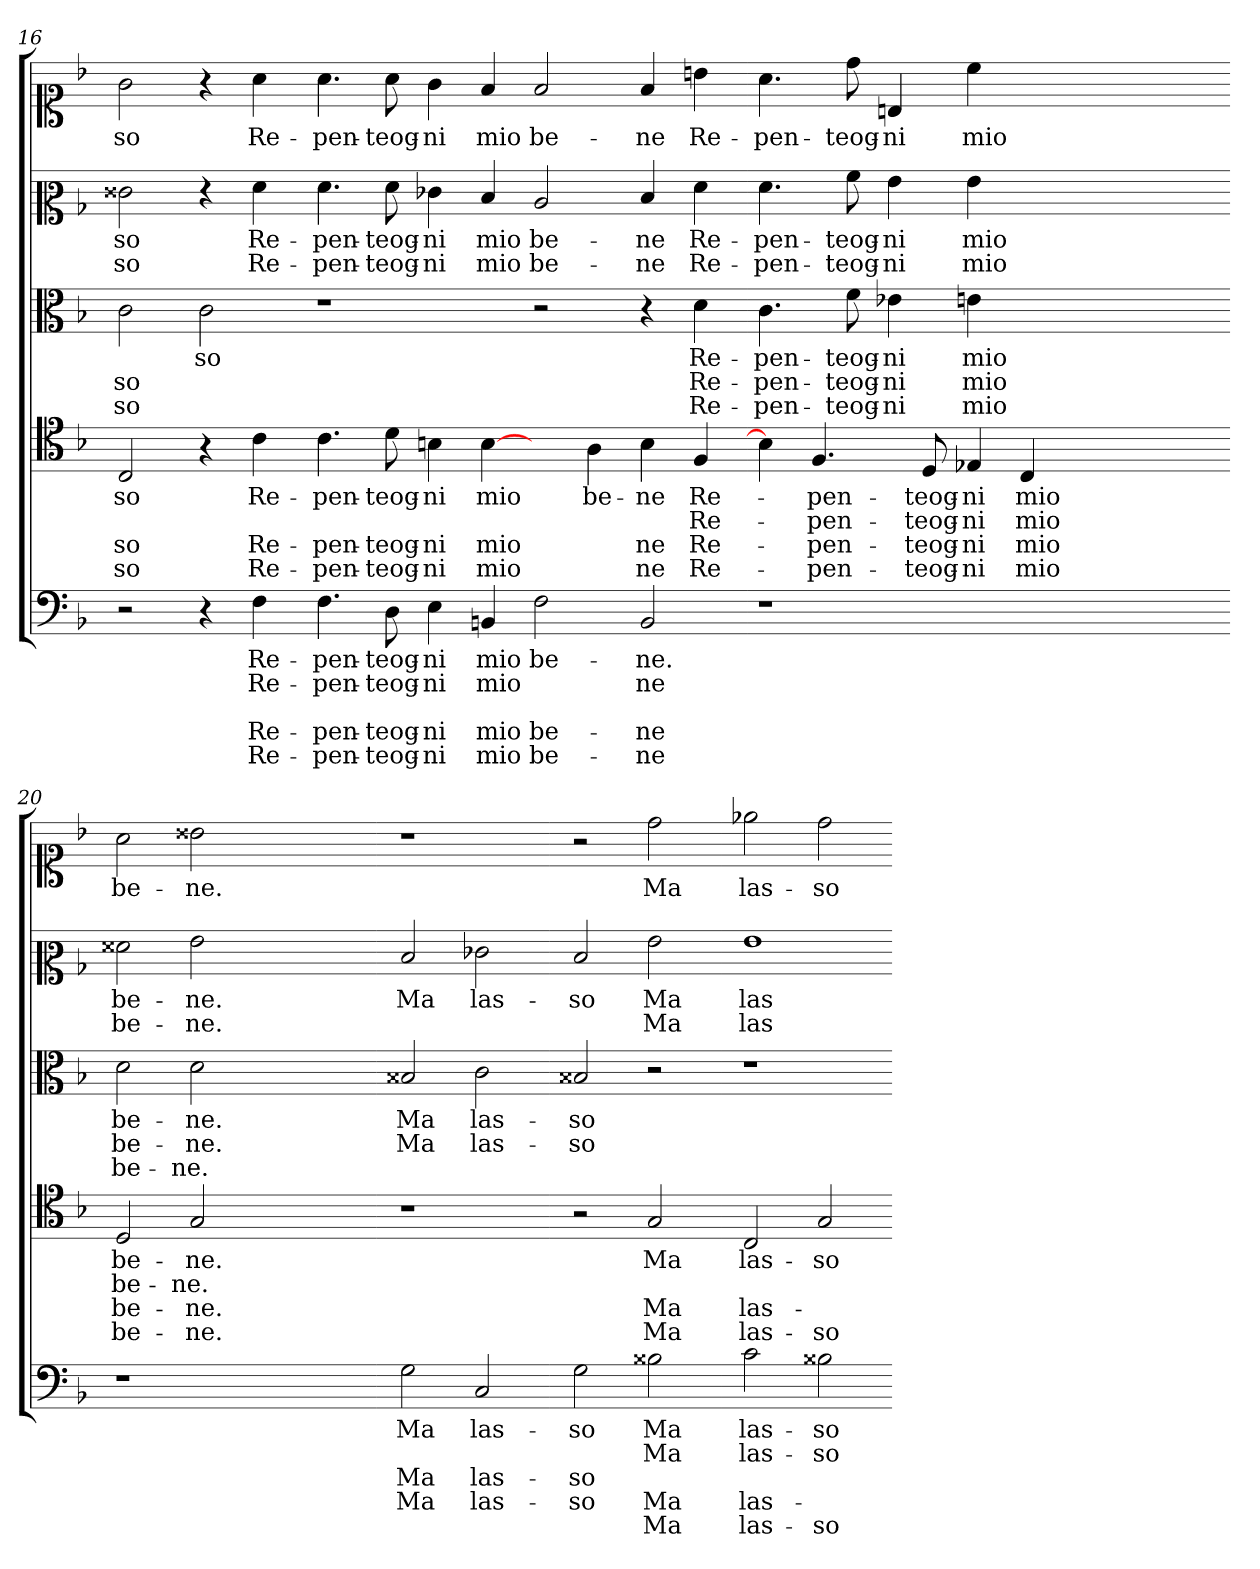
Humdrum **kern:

**kern	**text	**text	**text	**text	**text	**kern	**text	**text	**text	**text	**kern	**text	**text	**text	**kern	**text	**text	**kern	**text
*part5	*part5	*part5	*part5	*part5	*part5	*part4	*part4	*part4	*part4	*part4	*part3	*part3	*part3	*part3	*part2	*part2	*part2	*part1	*part1
*staff5	*staff5	*staff5	*staff5	*staff5	*staff5	*staff4	*staff4	*staff4	*staff4	*staff4	*staff3	*staff3	*staff3	*staff3	*staff2	*staff2	*staff2	*staff1	*staff1
*clefF4	*	*	*	*	*	*clefC4	*	*	*	*	*clefC3	*	*	*	*clefC2	*	*	*clefC1	*
*k[b-]	*	*	*	*	*	*k[b-]	*	*	*	*	*k[b-]	*	*	*	*k[b-]	*	*	*k[b-]	*
=16	=16	=16	=16	=16	=16	=16	=16	=16	=16	=16	=16	=16	=16	=16	=16	=16	=16	=16	=16
2r	.	.	.	.	.	2C	so	.	so	so	2c	.	so	so	2e##X	so	so	2g	so
4r	.	.	.	.	.	4r	.	.	.	.	2c	so	.	.	4r	.	.	4r	.
4F	Re-	Re-	.	Re-	Re-	4c	Re-	.	Re-	Re-	.	.	.	.	4f	Re-	Re-	4a	Re-
=17-	=17-	=17-	=17-	=17-	=17-	=17-	=17-	=17-	=17-	=17-	=17-	=17-	=17-	=17-	=17-	=17-	=17-	=17-	=17-
4.F	pen-	pen-	.	pen-	pen-	4.c	pen-	.	pen-	pen-	1r	.	.	.	4.f	pen-	pen-	4.a	pen-
8D	teog-	teog-	.	teog-	teog-	8d	teog-	.	teog-	teog-	.	.	.	.	8f	teog-	teog-	8a	teog-
4E	ni	ni	.	ni	ni	4B	ni	.	ni	ni	.	.	.	.	4e-X	ni	ni	4g	ni
4BB	mio	mio	.	mio	mio	[4B	mio	.	mio	mio	.	.	.	.	4d	mio	mio	4f	mio
2F	be-	.	.	be-	be-	4ryy	.	.	.	.	2r	.	.	.	2c	be-	be-	2f	be-
.	.	.	.	.	.	4A	be-	.	.	.	.	.	.	.	.	.	.	.	.
2BB	ne.	ne	.	ne	ne	4B	ne	.	ne	ne	4r	.	.	.	4d	ne	ne	4f	ne
.	.	.	.	.	.	4F	Re-	Re-	Re-	Re-	4d	Re-	Re-	Re-	4f	Re-	Re-	4b	Re-
=19-	=19-	=19-	=19-	=19-	=19-	=19-	=19-	=19-	=19-	=19-	=19-	=19-	=19-	=19-	=19-	=19-	=19-	=19-	=19-
1r	.	.	.	.	.	4B]	.	.	.	.	4.c	pen-	pen-	pen-	4.f	pen-	pen-	4.a	pen-
.	.	.	.	.	.	4.F	pen-	pen-	pen-	pen-	.	.	.	.	.	.	.	.	.
.	.	.	.	.	.	.	.	.	.	.	8f	teog-	teog-	teog-	8a	teog-	teog-	8dd	teog-
.	.	.	.	.	.	.	.	.	.	.	4e-X	ni	ni	ni	4g	ni	ni	4B	ni
.	.	.	.	.	.	8D	teog-	teog-	teog-	teog-	.	.	.	.	.	.	.	.	.
.	.	.	.	.	.	4E-X	ni	ni	ni	ni	4e	mio	mio	mio	4g	mio	mio	4cc	mio
1ryy	.	.	.	.	.	4C	mio	mio	mio	mio	1ryy	.	.	.	1ryy	.	.	1ryy	.
.	.	.	.	.	.	1ryy	.	.	.	.	.	.	.	.	.	.	.	.	.
4ryy	.	.	.	.	.	.	.	.	.	.	4ryy	.	.	.	4ryy	.	.	4ryy	.
=20-	=20-	=20-	=20-	=20-	=20-	=20-	=20-	=20-	=20-	=20-	=20-	=20-	=20-	=20-	=20-	=20-	=20-	=20-	=20-
1r	.	.	.	.	.	2D	be-	be-	be-	be-	2d	be-	be-	be-	2f##X	be-	be-	2a	be-
.	.	.	.	.	.	2G	ne.	ne.	ne.	ne.	2d	ne.	ne.	ne.	2g	ne.	ne.	2b##X	ne.
1ryy	.	.	.	.	.	1ryy	.	.	.	.	1ryy	.	.	.	1ryy	.	.	1ryy	.
=21-	=21-	=21-	=21-	=21-	=21-	=21-	=21-	=21-	=21-	=21-	=21-	=21-	=21-	=21-	=21-	=21-	=21-	=21-	=21-
2G	Ma	.	Ma	Ma	.	1r	.	.	.	.	2B##X	Ma	Ma	.	2d	Ma	.	1r	.
2C	las-	.	las-	las-	.	.	.	.	.	.	2c	las-	las-	.	2e-X	las-	.	.	.
=22-	=22-	=22-	=22-	=22-	=22-	=22-	=22-	=22-	=22-	=22-	=22-	=22-	=22-	=22-	=22-	=22-	=22-	=22-	=22-
2G	so	.	so	so	.	2r	.	.	.	.	2B##X	so	so	.	2d	so	.	2r	.
2B##X	Ma	Ma	.	Ma	Ma	2G	Ma	.	Ma	Ma	2r	.	.	.	2g	Ma	Ma	2dd	Ma
=23-	=23-	=23-	=23-	=23-	=23-	=23-	=23-	=23-	=23-	=23-	=23-	=23-	=23-	=23-	=23-	=23-	=23-	=23-	=23-
2c	las-	las-	.	las-	las-	2C	las-	.	las-	las-	1r	.	.	.	1g	las-	las-	2ee-X	las-
2B##X	so	so	.	.	so	2G	so	.	.	so	.	.	.	.	.	.	.	2dd	so
=-	=-	=-	=-	=-	=-	=-	=-	=-	=-	=-	=-	=-	=-	=-	=-	=-	=-	=-	=-
*-	*-	*-	*-	*-	*-	*-	*-	*-	*-	*-	*-	*-	*-	*-	*-	*-	*-	*-	*-
